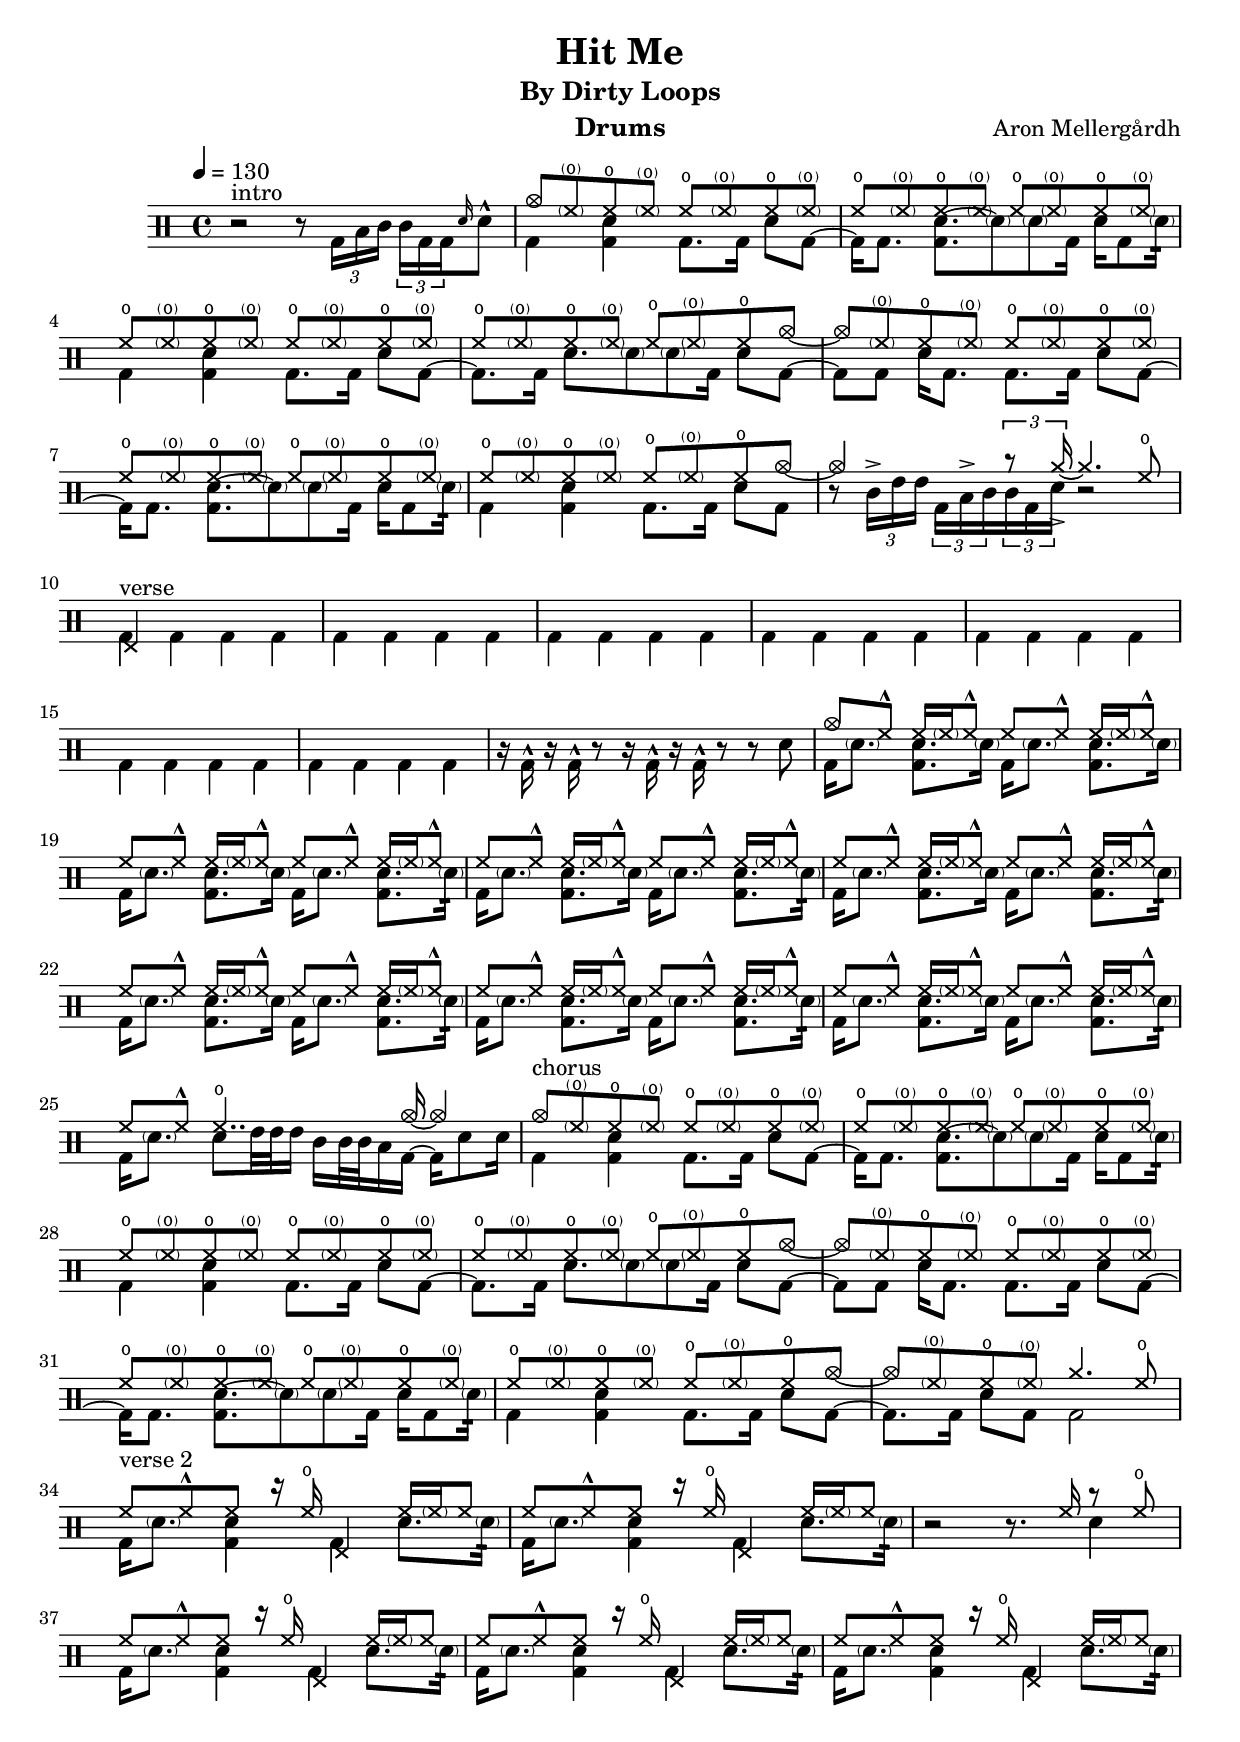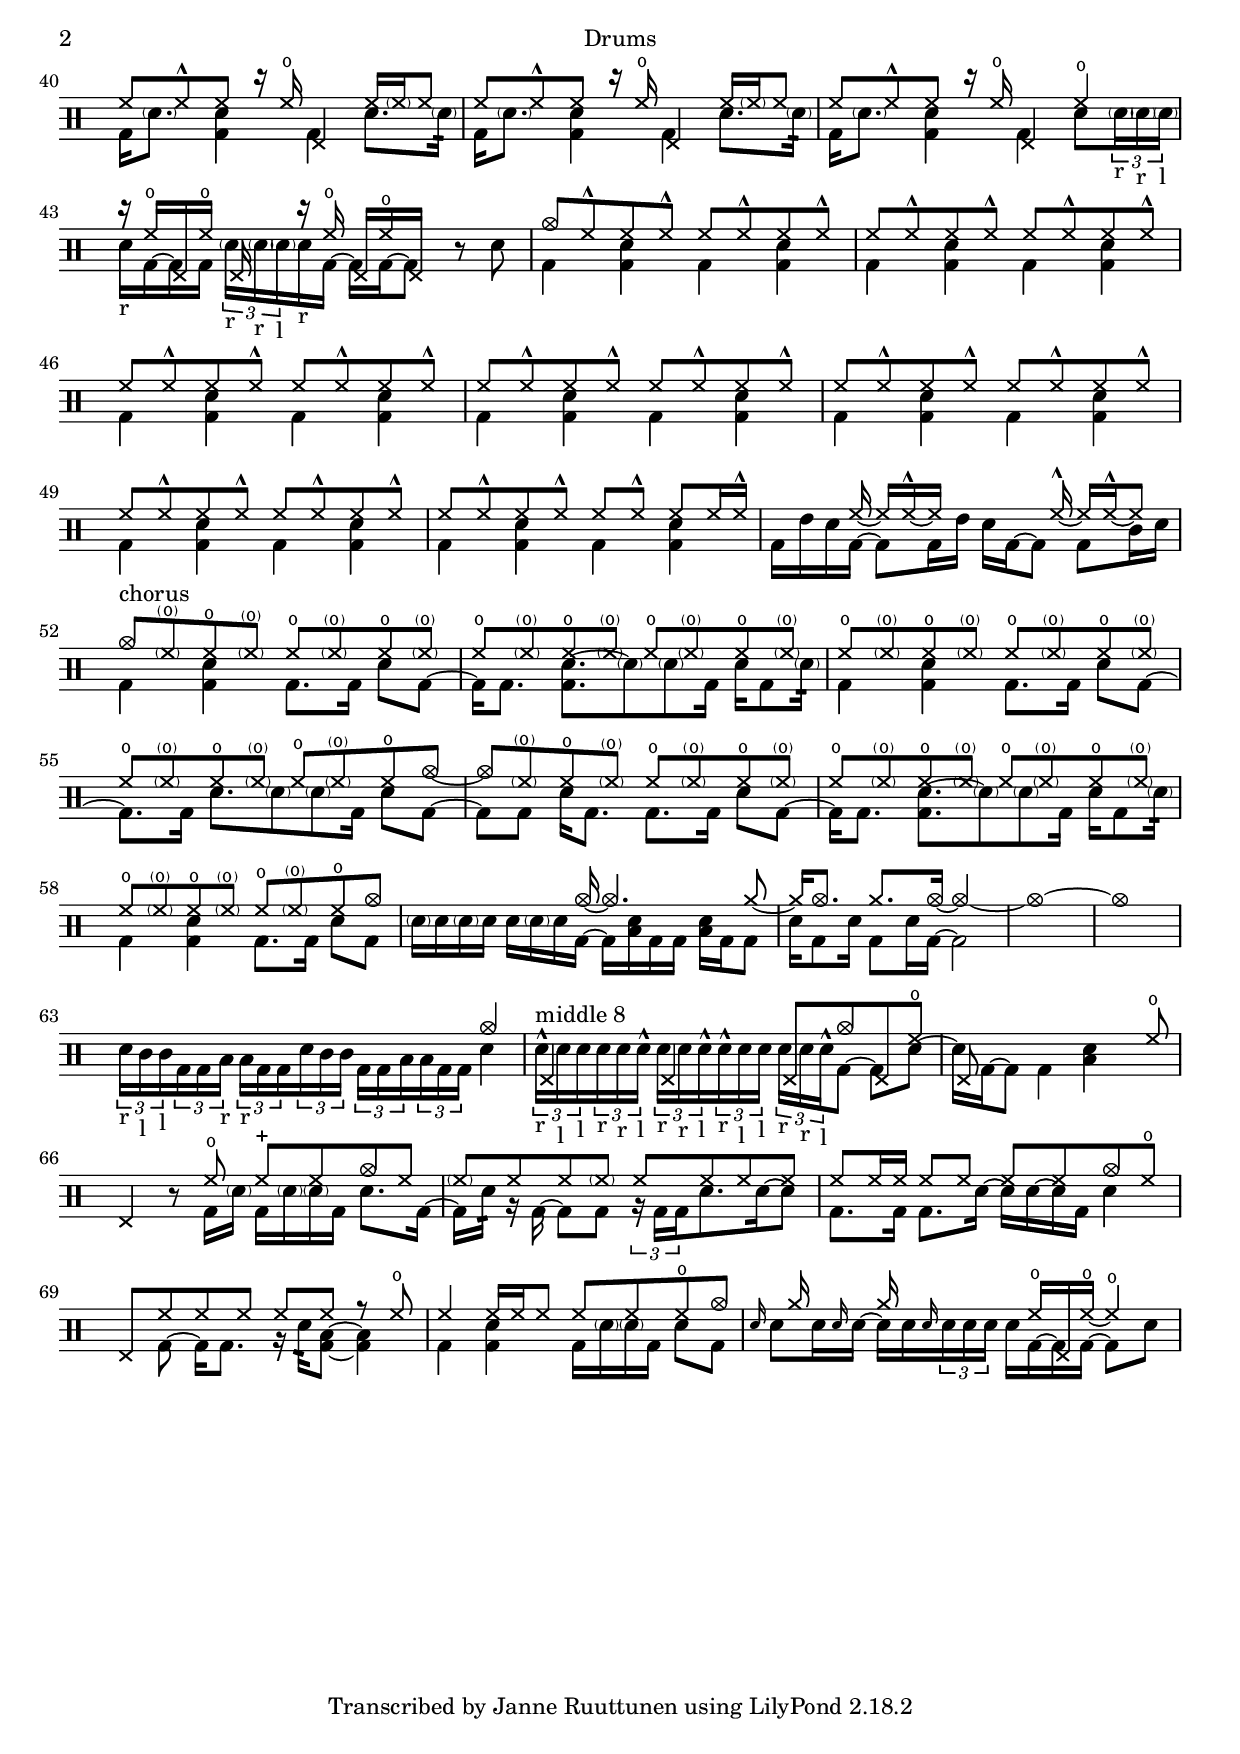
\version "2.18.2"
% \pointAndClickOff

\header {
  title = "Hit Me"
  subtitle = "By Dirty Loops"
  composer = "Aron Mellergårdh"
  instrument = "Drums"
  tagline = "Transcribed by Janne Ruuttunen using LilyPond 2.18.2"
}

chHH = \drummode { hho8 \parenthesize hho hho \parenthesize hho }
vHH = \drummode {hh8 hh^^ hh16 \parenthesize hh hh8^^}

introUp = \drummode {
  s1
  cymc8 \parenthesize hho hho \parenthesize hho
  \repeat percent 6 \chHH
  hho \parenthesize hho hho cymc~ 
  cymc \parenthesize hho hho \parenthesize hho
  \repeat percent 4 \chHH
  hho \parenthesize hho hho cymc8~cymc4 s8 \tuplet 3/2 {r8 cymcb16->~} cymcb4. hho8
}
introDown = \drummode {
  r2 r8 \tuplet 3/2 { bd16 toml tomml } \tuplet 3/2 { tomml bd bd} \grace { sn16 } sn8^^
  bd4 <bd sn>4 bd8. bd16 sn8 bd8~bd16 bd8. <bd sn~>8. \parenthesize sn8 \parenthesize sn bd16 sn16 bd8 \parenthesize sn16:32
  bd4 <bd sn>4 bd8. bd16 sn8 bd8~bd8. bd16 sn8. \parenthesize sn8 \parenthesize sn bd16 sn8 bd8~
  bd8 bd8 sn16 bd8. bd8. bd16 sn8 bd8~bd16 bd8. <bd sn~>8. \parenthesize sn8 \parenthesize sn bd16 sn16 bd8 \parenthesize sn16:32
  bd4 <bd sn>4 bd8. bd16 sn8 bd8 r8 \tuplet 3/2 {tomml16-> tommh tommh} \tuplet 3/2 {bd toml-> tomml} \tuplet 3/2 {tomml bd sn} r2 
}
vAup = \drummode {
  hhp4 s2. \repeat percent 7 {s1}
  cymc8 hh^^ hh16 \parenthesize hh hh8^^
  \repeat percent 13 \vHH 
  hh8 hh^^ hho4.. cymca16~cymca4
}
vGrooveA = \drummode { bd16 \parenthesize sn8. <bd sn> \parenthesize sn16 }
vGrooveB = \drummode { bd16 \parenthesize sn8. <bd sn> \parenthesize sn16:32 }
vAdown = \drummode {
  \repeat percent 7 {bd4 bd bd bd } r16 bd^^ r bd^^ r8 r16 bd^^ r bd^^ r8 r8 sn8
  \repeat percent 3 { \vGrooveA } \vGrooveB
  \repeat percent 5 { \vGrooveA \vGrooveB }
  bd16 \parenthesize sn8. sn8 tommh32 tommh tommh16 tomml tomml32 tomml32 toml16 bd16~bd sn8 sn16
}

chAup = \drummode {
  cymc8 \parenthesize hho hho \parenthesize hho
  \repeat percent 6 \chHH
  hho \parenthesize hho hho cymc~ 
  cymc \parenthesize hho hho \parenthesize hho
  \repeat percent 4 \chHH
  hho \parenthesize hho hho cymc~
  cymc8 \parenthesize hho hho \parenthesize hho cymcb4. hho8
}
chAdown = \drummode {
  bd4 <bd sn>4 bd8. bd16 sn8 bd8~bd16 bd8. <bd sn~>8. \parenthesize sn8 \parenthesize sn bd16 sn16 bd8 \parenthesize sn16:32
  bd4 <bd sn>4 bd8. bd16 sn8 bd8~bd8. bd16 sn8. \parenthesize sn8 \parenthesize sn bd16 sn8 bd8~
  bd8 bd8 sn16 bd8. bd8. bd16 sn8 bd8~bd16 bd8. <bd sn~>8. \parenthesize sn8 \parenthesize sn bd16 sn16 bd8 \parenthesize sn16:32
  bd4 <bd sn>4 bd8. bd16 sn8 bd8~bd8. bd16 sn8 bd bd2  
}

vBGrooveUp = \drummode {
  hh8 hh^^ hh8 r16 hho hhp4 hh16 \parenthesize hh16 hh8  
} 
vBGrooveDown = \drummode {
  bd16 \parenthesize sn8. <bd sn>4 bd sn8. \parenthesize sn16:32
}
vBSimpleUp = \drummode {
  hh8 hh^^ hh hh^^ hh hh^^ hh hh^^    
}
vBSimpleDown = \drummode {
  bd4 <bd sn> bd <bd sn>
}
vBup = \drummode {
  \repeat percent 2 { \vBGrooveUp }
  r2 r8. hh16 r8 hho
  \repeat percent 5 { \vBGrooveUp }
  hh8 hh^^ hh8 r16 hho hhp4 hho4
  r16 hho hhp hho hhp s r hho hhp hho hhp s s4
  cymc8 hh^^ hh hh^^ hh hh^^ hh hh^^    
  \repeat percent 5 { \vBSimpleUp }
  hh hh^^ hh hh^^ hh hh^^ hh hh16 hh16^^
  s8. hh16~hh hh^^~hh s4 hh16^^~hh hh^^~hh8
}
vBdown = \drummode {
  \repeat percent 2 { \vBGrooveDown }
  s2. sn4
  \repeat percent 5 { \vBGrooveDown }
  bd16 \parenthesize sn8. <bd sn>4 bd sn8 \tuplet 3/2 {\parenthesize sn16_"r" \parenthesize sn_"r" \parenthesize sn_"l"}
  sn16_"r" bd~bd bd \tuplet 3/2  {\parenthesize sn16_"r" \parenthesize sn_"r" \parenthesize sn_"l"} sn16_"r" bd~bd bd~bd8 r sn
  \repeat percent 7 { \vBSimpleDown }
  bd16 tommh sn bd16~bd8 bd16 tommh sn bd16~bd8 bd tomml16 sn
}

chBup = \drummode {
  cymc8 \parenthesize hho hho \parenthesize hho
  \repeat percent 6 \chHH
  hho \parenthesize hho hho cymc~ 
  cymc \parenthesize hho hho \parenthesize hho
  \repeat percent 4 \chHH
  hho \parenthesize hho hho cymc
  s4 s8. cymc16~cymc4. cymcb8~cymcb16 cymc8. cymcb8. cymc16~cymc2~
  cymc1~cymc
  s2. cymc4
}
chBdown = \drummode {
  bd4 <bd sn>4 bd8. bd16 sn8 bd8~bd16 bd8. <bd sn~>8. \parenthesize sn8 \parenthesize sn bd16 sn16 bd8 \parenthesize sn16:32
  bd4 <bd sn>4 bd8. bd16 sn8 bd8~bd8. bd16 sn8. \parenthesize sn8 \parenthesize sn bd16 sn8 bd8~
  bd8 bd8 sn16 bd8. bd8. bd16 sn8 bd8~bd16 bd8. <bd sn~>8. \parenthesize sn8 \parenthesize sn bd16 sn16 bd8 \parenthesize sn16:32
  bd4 <bd sn>4 bd8. bd16 sn8 bd
  \parenthesize sn16 sn \parenthesize sn sn sn \parenthesize sn sn bd16~bd <sn toml>16 bd bd <sn toml>16 bd16 bd8 sn16 bd8 sn16 bd8 sn16 bd16~bd2
  s1 s
  \tuplet 3/2 8 {sn16_"r" tomml_"l" tomml_"l" bd bd toml_"r" toml_"r" bd bd sn16 tomml tomml bd bd toml toml bd bd} sn4
}
brUp = \drummode {
  hhp4 hhp4 hhp8 cymc hhp hho
  hhp8 s8 s4 s s8 hho8
  hhp4 r8 hho hhc hh cymc hh \parenthesize hh hh hh \parenthesize hh hh hh hh hh
  hh hh16 hh hh8 hh hh hh cymc hho
  hhp hh hh hh hh hh r hho
  hh4 hh16 hh hh8 hh hh hho cymc
  s16 cymr s s cymr s s s s hho hhp hho~hho4
}
brDown = \drummode {
  \tuplet 3/2 8 {sn16_"r"^^ sn_"l" sn_"l" sn_"r" sn_"r" sn_"l"^^ sn_"r" sn_"r" sn^^_"l" sn^^_"r" sn_"l" sn_"l" sn_"r" sn_"r" sn^^_"l"} bd8~bd sn8~
  sn16 bd16~bd8 bd4 <sn toml>4 s4
  s4. bd16 \parenthesize sn bd \parenthesize sn \parenthesize sn bd sn8. bd16~
  bd16 \parenthesize {sn:} r bd16~bd8 bd \tuplet 3/2 {r16 bd bd} sn8. sn16~sn8
  bd8. bd16 bd8. sn16~sn sn~sn bd sn4
  s8 bd~bd16 bd8. r16 sn: <toml bd>8~<toml bd>4
  bd4 <bd sn> bd16 \parenthesize sn \parenthesize sn bd16 sn8 bd
  \grace sn16 sn8 sn16 \grace sn sn~sn sn \grace sn \tuplet 3/2 {sn sn sn} sn bd~bd bd16~bd8 sn8
}


up = \drummode { \unfoldRepeats {
  \tempo 4 = 130
  \introUp
  \vAup
  \chAup
  \vBup
  \chBup
  \brUp
}}
down = \drummode { \unfoldRepeats {
  <>^\markup { intro }  \introDown
  <>^\markup { verse }  \vAdown
  <>^\markup { chorus } \chAdown
  <>^\markup { verse 2 } \vBdown
  <>^\markup { chorus } \chBdown
  <>^\markup { middle 8 } \brDown
  <>^\markup { TBD }
}}


\score {
  <<
    \new DrumStaff <<
      \new DrumVoice { \stemUp \up}
	  \new DrumVoice { \stemDown \down}
	>>
  >>
  \layout { }
  \midi { }
}
